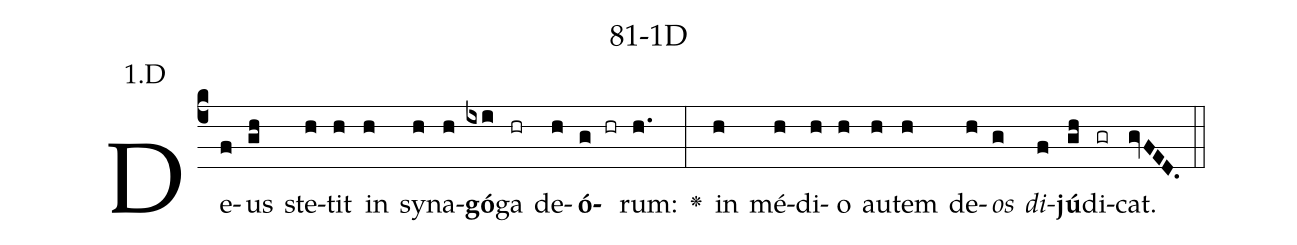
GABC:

name: 81-1D;
annotation: 1.D;
%%
(c4)De(f)us(gh) ste(h)tit(h) in(h) sy(h)na(h)<b>gó</b>(ixi)ga(hr) de(h)<b>ó</b>(g hr)rum:(h.) <v>\greheightstar</v>(:) in(h) mé(h)di(h)o(h) au(h)tem(h) de(h)<i>os</i>(g) <i>di</i>(f)<b>jú</b>(gh)di(gr)cat.(gvFED.) (::)


%E(h) u(h) o(g) u(f) a(gh) e.(gvFED.) (::)
